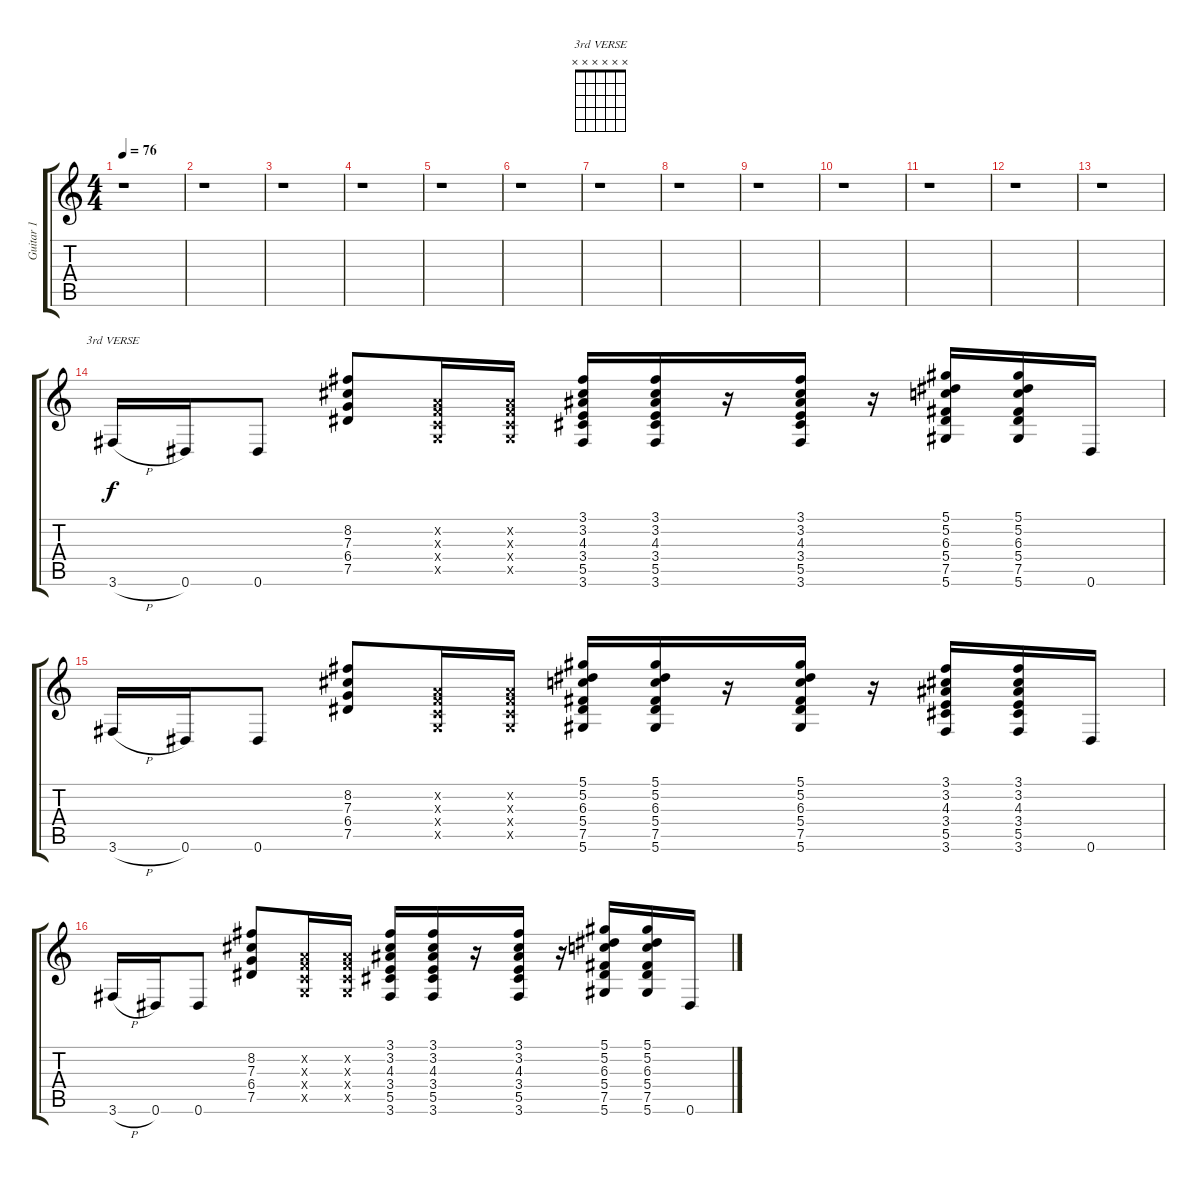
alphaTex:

\track ("Guitar 1" "Guitar 1") {instrument distortionguitar}
\staff {score tabs}
\tuning (Eb4 Bb3 Gb3 Db3 Ab2 Eb2) {hide}
\chord ("3rd VERSE" x x x x x x) {firstfret 0}
\ts (4 4)
\tempo 76
\clef g2
\ks c
r.1{dy f} |
r.1 |
r.1 |
r.1 |
r.1 |
r.1 |
r.1 |
r.1 |
r.1 |
r.1 |
r.1 |
r.1 |
r.1 |
3.6{h}.16{ch "3rd VERSE"} 0.6.16 0.6.8 (8.2 7.3 6.4 7.5).8 (-1.2{x} -1.3{x} -1.4{x} -1.5{x}).16 (-1.2{x} -1.3{x} -1.4{x} -1.5{x}).16 (3.1 3.2 4.3 3.4 5.5 3.6).16 (3.1 3.2 4.3 3.4 5.5 3.6).16 r.16 (3.1 3.2 4.3 3.4 5.5 3.6).16 r.16 (5.1 5.2 6.3 5.4 7.5 5.6).16 (5.1 5.2 6.3 5.4 7.5 5.6).16 0.6.16 |
3.6{h}.16 0.6.16 0.6.8 (8.2 7.3 6.4 7.5).8 (-1.2{x} -1.3{x} -1.4{x} -1.5{x}).16 (-1.2{x} -1.3{x} -1.4{x} -1.5{x}).16 (5.1 5.2 6.3 5.4 7.5 5.6).16 (5.1 5.2 6.3 5.4 7.5 5.6).16 r.16 (5.1 5.2 6.3 5.4 7.5 5.6).16 r.16 (3.1 3.2 4.3 3.4 5.5 3.6).16 (3.1 3.2 4.3 3.4 5.5 3.6).16 0.6.16 |
3.6{h}.16 0.6.16 0.6.8 (8.2 7.3 6.4 7.5).8 (-1.2{x} -1.3{x} -1.4{x} -1.5{x}).16 (-1.2{x} -1.3{x} -1.4{x} -1.5{x}).16 (3.1 3.2 4.3 3.4 5.5 3.6).16 (3.1 3.2 4.3 3.4 5.5 3.6).16 r.16 (3.1 3.2 4.3 3.4 5.5 3.6).16 r.16 (5.1 5.2 6.3 5.4 7.5 5.6).16 (5.1 5.2 6.3 5.4 7.5 5.6).16 0.6.16
